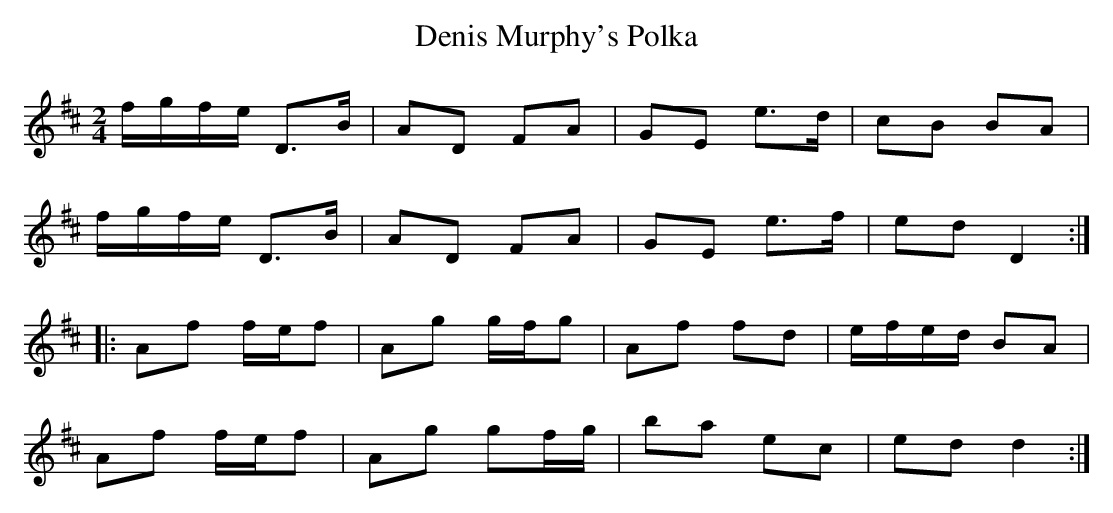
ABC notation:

X:1
T:Denis Murphy's Polka
M:2/4
L:1/8
K:D
f/g/f/e/ D>B|AD FA|GE e>d|cB BA|!
f/g/f/e/ D>B|AD FA|GE e>f|ed D2:|!
|:Af f/e/f|Ag g/f/g|Af fd|e/f/e/d/ BA|!
Af f/e/f|Ag gf/g/|ba ec|ed d2:|!
